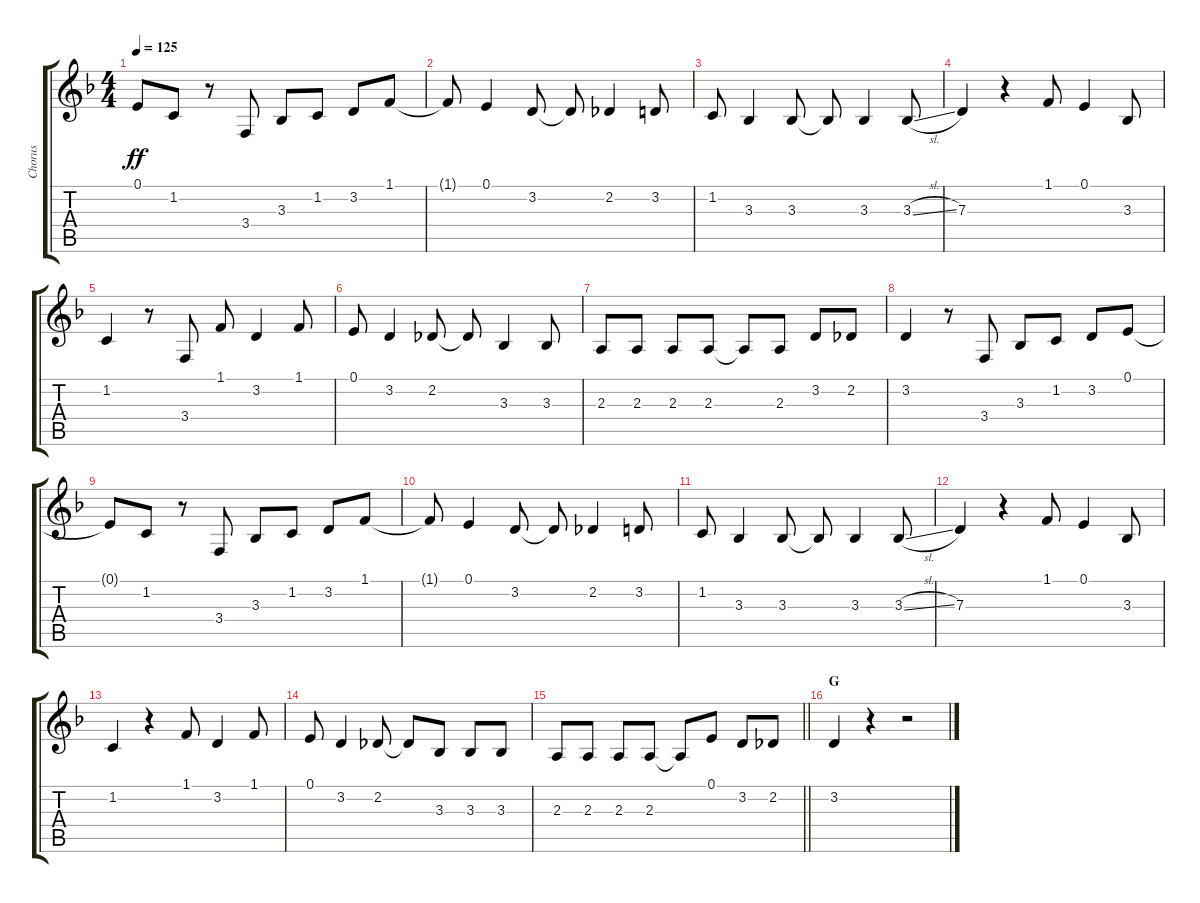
\track ("Chorus" "Chorus") {instrument voiceoohs}
\staff {score tabs}
\tuning (E4 B3 G3 D3 A2 E2) {hide}
\ts (4 4)
\tempo 125
\clef g2
\ks f
0.1{t}.8{dy ff} 1.2.8 r.8 3.4.8 3.3.8 1.2.8 3.2.8 1.1.8 |
1.1{t}.8 0.1.4 3.2.8 3.2{t}.8 2.2.4 3.2.8 |
1.2.8 3.3.4 3.3.8 3.3{t}.8 3.3.4 3.3{sl}.8 |
7.3.4 r.4 1.1.8 0.1.4 3.3.8 |
1.2.4 r.8 3.4.8 1.1.8 3.2.4 1.1.8 |
0.1.8 3.2.4 2.2.8 2.2{t}.8 3.3.4 3.3.8 |
2.3.8 2.3.8 2.3.8 2.3.8 2.3{t}.8 2.3.8 3.2.8 2.2.8 |
3.2.4 r.8 3.4.8 3.3.8 1.2.8 3.2.8 0.1.8 |
0.1{t}.8 1.2.8 r.8 3.4.8 3.3.8 1.2.8 3.2.8 1.1.8 |
1.1{t}.8 0.1.4 3.2.8 3.2{t}.8 2.2.4 3.2.8 |
1.2.8 3.3.4 3.3.8 3.3{t}.8 3.3.4 3.3{sl}.8 |
7.3.4 r.4 1.1.8 0.1.4 3.3.8 |
1.2.4 r.4 1.1.8 3.2.4 1.1.8 |
0.1.8 3.2.4 2.2.8 2.2{t}.8 3.3.8 3.3.8 3.3.8 |
\barLineRight lightlight
2.3.8 2.3.8 2.3.8 2.3.8 2.3{t}.8 0.1.8 3.2.8 2.2.8 |
\section ("" "G")
3.2.4 r.4 r.2
